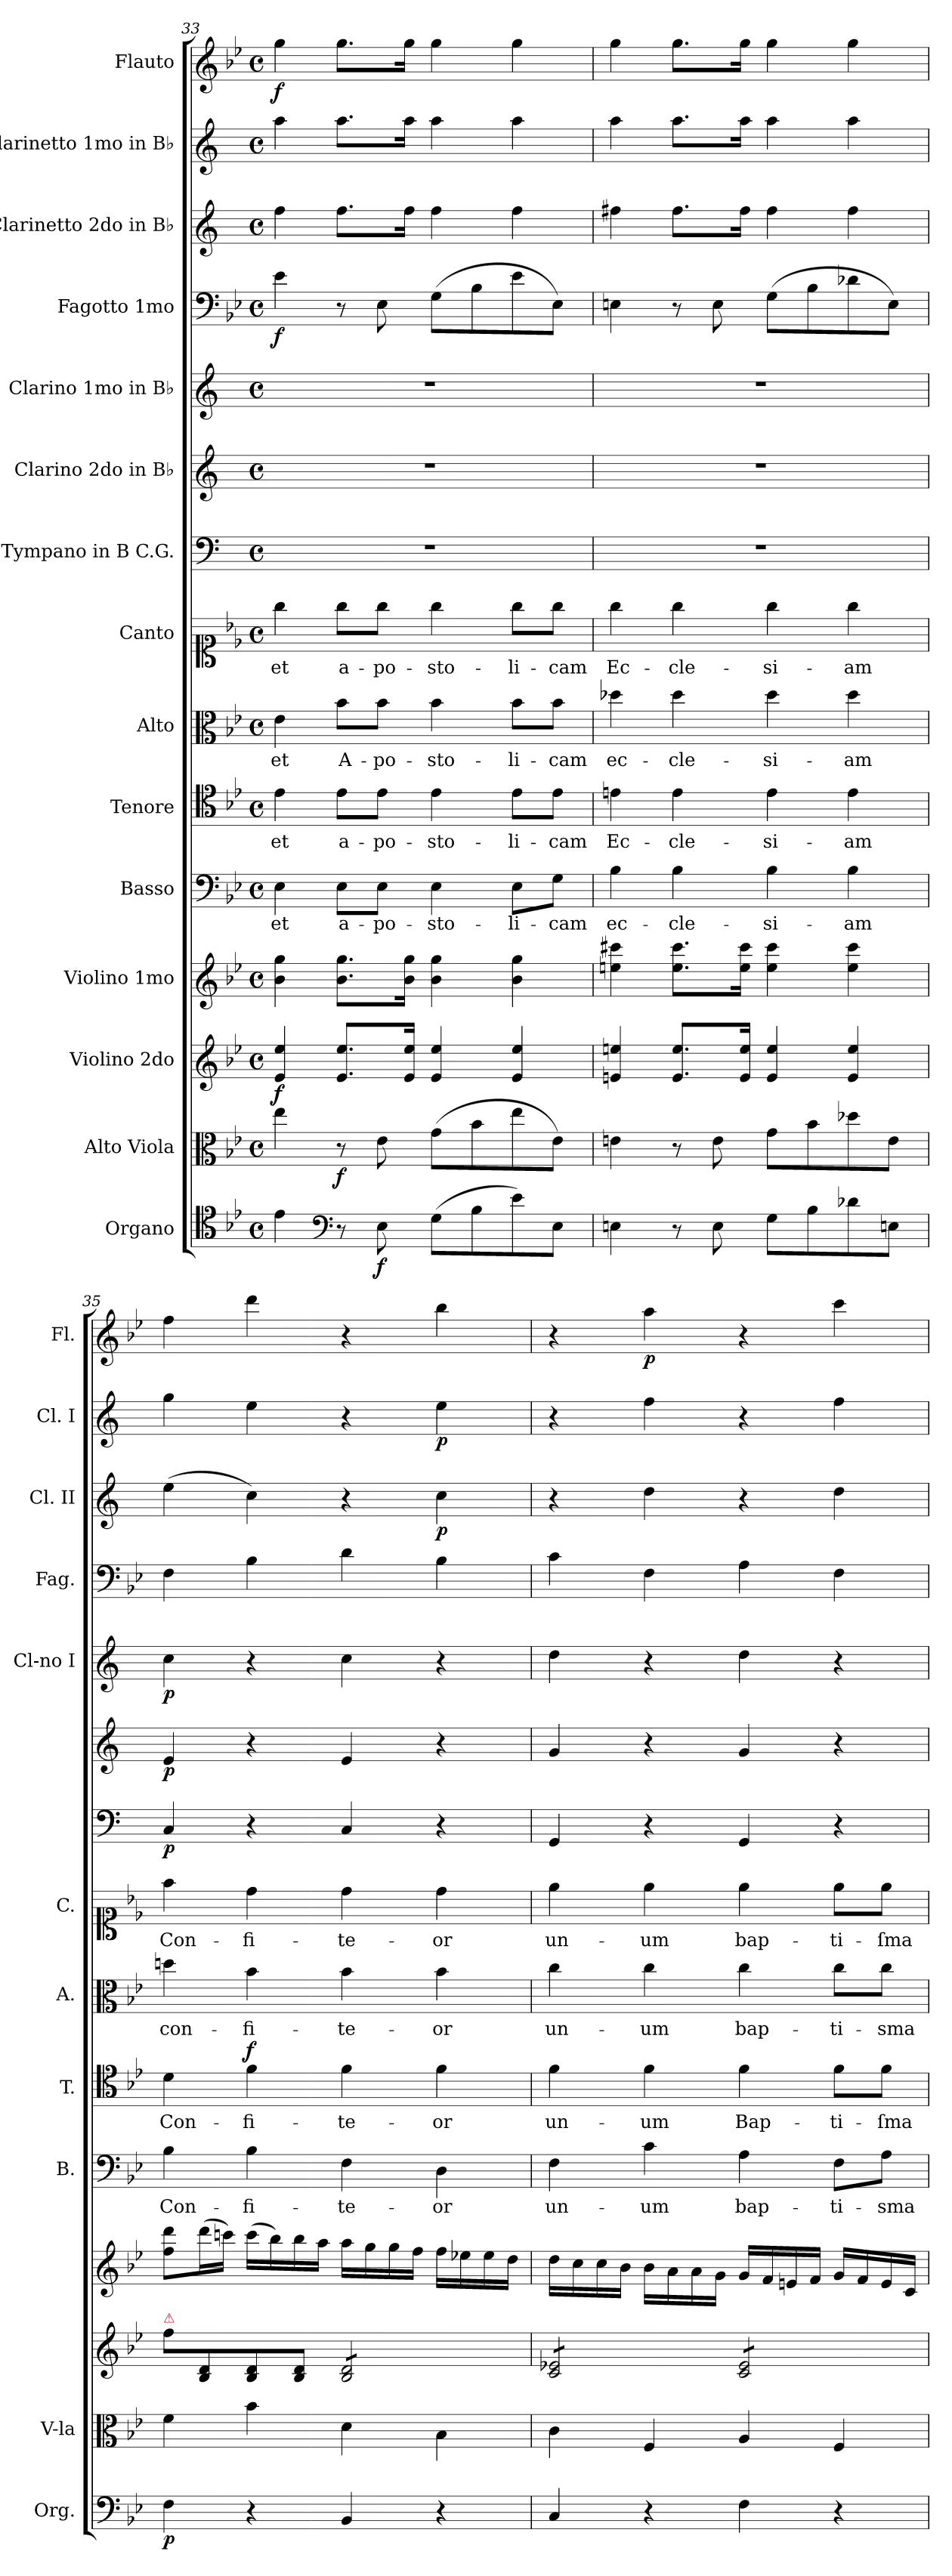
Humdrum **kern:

**kern	**dynam	**kern	**dynam	**kern	**dynam	**kern	**dynam	**kern	**text	**kern	**text	**dynam	**kern	**text	**kern	**text	**kern	**dynam	**kern	**dynam	**kern	**dynam	**kern	**dynam	**kern	**dynam	**kern	**dynam	**kern	**dynam
*part15	*part15	*part14	*part14	*part13	*part13	*part12	*part12	*part11	*part11	*part10	*part10	*part10	*part9	*part9	*part8	*part8	*part7	*part7	*part6	*part6	*part5	*part5	*part4	*part4	*part3	*part3	*part2	*part2	*part1	*part1
*staff15	*staff15	*staff14	*staff14	*staff13	*staff13	*staff12	*staff12	*staff11	*staff11	*staff10	*staff10	*staff10	*staff9	*staff9	*staff8	*staff8	*staff7	*staff7	*staff6	*staff6	*staff5	*staff5	*staff4	*staff4	*staff3	*staff3	*staff2	*staff2	*staff1	*staff1
*I"Organo	*	*I"Alto Viola	*	*I"Violino 2do	*	*I"Violino 1mo	*	*I"Basso	*	*I"Tenore	*	*	*I"Alto	*	*I"Canto	*	*I"Tympano in B C.G.	*	*I"Clarino 2do in B♭	*	*I"Clarino 1mo in B♭	*	*I"Fagotto 1mo	*	*I"Clarinetto 2do in B♭	*	*I"Clarinetto 1mo in B♭	*	*I"Flauto	*
*I'Org.	*	*I'V-la	*	*	*	*	*	*I'B.	*	*I'T.	*	*	*I'A.	*	*I'C.	*	*	*	*	*	*I'Cl-no I	*	*I'Fag.	*	*I'Cl. II	*	*I'Cl. I	*	*I'Fl.	*
*clefC4	*	*clefC3	*	*clefG2	*	*clefG2	*	*clefF4	*	*clefC4	*	*	*clefC3	*	*clefC1	*	*clefF4	*	*clefG2	*	*clefG2	*	*clefF4	*	*clefG2	*	*clefG2	*	*clefG2	*
*	*	*	*	*	*	*	*	*	*	*	*	*	*	*	*	*	*ITrd1c2	*	*ITrd1c2	*	*ITrd1c2	*	*	*	*ITrd1c2	*	*ITrd1c2	*	*	*
*k[b-e-]	*	*k[b-e-]	*	*k[b-e-]	*	*k[b-e-]	*	*k[b-e-]	*	*k[b-e-]	*	*	*k[b-e-]	*	*k[b-e-]	*	*k[b-e-]	*	*k[b-e-]	*	*k[b-e-]	*	*k[b-e-]	*	*k[b-e-]	*	*k[b-e-]	*	*k[b-e-]	*
*B-:	*	*B-:	*	*B-:	*	*B-:	*	*B-:	*	*B-:	*	*	*B-:	*	*B-:	*	*B-:	*	*B-:	*	*B-:	*	*B-:	*	*B-:	*	*B-:	*	*B-:	*
*M4/4	*	*M4/4	*	*M4/4	*	*M4/4	*	*M4/4	*	*M4/4	*	*	*M4/4	*	*M4/4	*	*M4/4	*	*M4/4	*	*M4/4	*	*M4/4	*	*M4/4	*	*M4/4	*	*M4/4	*
*met(c)	*	*met(c)	*	*met(c)	*	*met(c)	*	*met(c)	*	*met(c)	*	*	*met(c)	*	*met(c)	*	*met(c)	*	*met(c)	*	*met(c)	*	*met(c)	*	*met(c)	*	*met(c)	*	*met(c)	*
=33	=33	=33	=33	=33	=33	=33	=33	=33	=33	=33	=33	=33	=33	=33	=33	=33	=33	=33	=33	=33	=33	=33	=33	=33	=33	=33	=33	=33	=33	=33
!	!	!	!	!	!	!	!LO:DY:b	!	!	!	!	!	!	!	!	!	!	!	!	!	!	!	!	!	!	!	!	!	!	!LO:DY:b
4e-\	.	4ee-\	.	4e-/ 4ee-/	f	4b-\ 4gg\	fo	4E-\	et	4e-\	et	.	4e-\	et	4gg\	et	1r	.	1r	.	1r	.	4e-\	f	4ee-\	.	4gg\	.	4gg\	f
*clefF4	*	*	*	*	*	*	*	*	*	*	*	*	*	*	*	*	*	*	*	*	*	*	*	*	*	*	*	*	*	*
8r	.	8r	f	8.e-/ 8.ee-/L	.	8.b-\ 8.gg\L	.	8E-\L	a-	8e-\L	a-	.	8b-\L	A-	8gg\L	a-	.	.	.	.	.	.	8r	.	8.ee-\L	.	8.gg\L	.	8.gg\L	.
8E-\	f	8e-\	.	.	.	.	.	8E-\J	-po-	8e-\J	-po-	.	8b-\J	-po-	8gg\J	-po-	.	.	.	.	.	.	8E-\	.	.	.	.	.	.	.
.	.	.	.	16e-/ 16ee-/Jk	.	16b-\ 16gg\Jk	.	.	.	.	.	.	.	.	.	.	.	.	.	.	.	.	.	.	16ee-\Jk	.	16gg\Jk	.	16gg\Jk	.
(8G\L	.	(8g\L	.	4e-/ 4ee-/	.	4b-\ 4gg\	.	4E-\	-sto-	4e-\	-sto-	.	4b-\	-sto-	4gg\	-sto-	.	.	.	.	.	.	(8G\L	.	4ee-\	.	4gg\	.	4gg\	.
8B-\	.	8b-\	.	.	.	.	.	.	.	.	.	.	.	.	.	.	.	.	.	.	.	.	8B-\	.	.	.	.	.	.	.
8e-\)	.	8ee-\	.	4e-/ 4ee-/	.	4b-\ 4gg\	.	8E-\L	-li-	8e-\L	-li-	.	8b-\L	-li-	8gg\L	-li-	.	.	.	.	.	.	8e-\	.	4ee-\	.	4gg\	.	4gg\	.
8E-\J	.	8e-\J)	.	.	.	.	.	8G\J	-cam	8e-\J	-cam	.	8b-\J	-cam	8gg\J	-cam	.	.	.	.	.	.	8E-\J)	.	.	.	.	.	.	.
=34	=34	=34	=34	=34	=34	=34	=34	=34	=34	=34	=34	=34	=34	=34	=34	=34	=34	=34	=34	=34	=34	=34	=34	=34	=34	=34	=34	=34	=34	=34
4En\	.	4en\	.	4en/ 4een/	.	4een\ 4ccc#X\	.	4B-\	ec-	4en\	Ec-	.	4dd-X\	ec-	4gg\	Ec-	1r	.	1r	.	1r	.	4En\	.	4een\	.	4gg\	.	4gg\	.
8r	.	8r	.	8.e/ 8.ee/L	.	8.ee\ 8.ccc#\L	.	4B-\	-cle-	4e\	-cle-	.	4dd-\	-cle-	4gg\	-cle-	.	.	.	.	.	.	8r	.	8.ee\L	.	8.gg\L	.	8.gg\L	.
8E\	.	8e\	.	.	.	.	.	.	.	.	.	.	.	.	.	.	.	.	.	.	.	.	8E\	.	.	.	.	.	.	.
.	.	.	.	16e/ 16ee/Jk	.	16ee\ 16ccc#\Jk	.	.	.	.	.	.	.	.	.	.	.	.	.	.	.	.	.	.	16ee\Jk	.	16gg\Jk	.	16gg\Jk	.
8G\L	.	8g\L	.	4e/ 4ee/	.	4ee\ 4ccc#\	.	4B-\	-si-	4e\	-si-	.	4dd-\	-si-	4gg\	-si-	.	.	.	.	.	.	(8G\L	.	4ee\	.	4gg\	.	4gg\	.
8B-\	.	8b-\	.	.	.	.	.	.	.	.	.	.	.	.	.	.	.	.	.	.	.	.	8B-\	.	.	.	.	.	.	.
8d-X\	.	8dd-X\	.	4e/ 4ee/	.	4ee\ 4ccc#\	.	4B-\	-am	4e\	-am	.	4dd-\	-am	4gg\	-am	.	.	.	.	.	.	8d-X\	.	4ee\	.	4gg\	.	4gg\	.
8En\J	.	8e\J	.	.	.	.	.	.	.	.	.	.	.	.	.	.	.	.	.	.	.	.	8E\J)	.	.	.	.	.	.	.
=35	=35	=35	=35	=35	=35	=35	=35	=35	=35	=35	=35	=35	=35	=35	=35	=35	=35	=35	=35	=35	=35	=35	=35	=35	=35	=35	=35	=35	=35	=35
!	!	!	!	!LO:TX:a:color=crimson:t=⚠	!	!	!	!	!	!	!	!	!	!	!	!	!	!	!	!	!	!	!	!	!	!	!	!	!	!
4F\	p	4f\	.	8ff\L	.	8ff\ 8ddd\L	.	4B-\	Con-	4d\	Con-	.	4ddn\	con-	4ff\	Con-	4BB-/	p	4d/	p	4b-\	p	4F\	.	(4dd\	.	4ff\	.	4ff\	.
.	.	.	.	8B-/ 8d/	.	(16ddd\L	.	.	.	.	.	.	.	.	.	.	.	.	.	.	.	.	.	.	.	.	.	.	.	.
.	.	.	.	.	.	16cccn\JJ)	.	.	.	.	.	.	.	.	.	.	.	.	.	.	.	.	.	.	.	.	.	.	.	.
!	!	!	!	!	!	!	!	!	!	!	!	!LO:DY:a	!	!	!	!	!	!	!	!	!	!	!	!	!	!	!	!	!	!
4r	.	4b-\	.	8B-/ 8d/	.	(16ccc\LL	.	4B-\	-fi-	4f\	-fi-	f	4b-\	-fi-	4dd\	-fi-	4r	.	4r	.	4r	.	4B-\	.	4b-\)	.	4dd\	.	4ddd\	.
.	.	.	.	.	.	16bb-\)	.	.	.	.	.	.	.	.	.	.	.	.	.	.	.	.	.	.	.	.	.	.	.	.
.	.	.	.	8B-/ 8d/J	.	16bb-\	.	.	.	.	.	.	.	.	.	.	.	.	.	.	.	.	.	.	.	.	.	.	.	.
.	.	.	.	.	.	16aa\JJ	.	.	.	.	.	.	.	.	.	.	.	.	.	.	.	.	.	.	.	.	.	.	.	.
*	*	*	*	*tremolo	*	*	*	*	*	*	*	*	*	*	*	*	*	*	*	*	*	*	*	*	*	*	*	*	*	*
4BB-/	.	4d\	.	8B-/ 8d/L	.	16aa\LL	.	4F\	-te-	4f\	-te-	.	4b-\	-te-	4dd\	-te-	4BB-/	.	4d/	.	4b-\	.	4d\	.	4r	.	4r	.	4r	.
.	.	.	.	.	.	16gg\	.	.	.	.	.	.	.	.	.	.	.	.	.	.	.	.	.	.	.	.	.	.	.	.
.	.	.	.	8B-/ 8d/	.	16gg\	.	.	.	.	.	.	.	.	.	.	.	.	.	.	.	.	.	.	.	.	.	.	.	.
.	.	.	.	.	.	16ff\JJ	.	.	.	.	.	.	.	.	.	.	.	.	.	.	.	.	.	.	.	.	.	.	.	.
4r	.	4B-\	.	8B-/ 8d/	.	16ff\LL	.	4D\	-or	4f\	-or	.	4b-\	-or	4dd\	-or	4r	.	4r	.	4r	.	4B-\	.	4b-\	p	4dd\	p	4bb-\	.
.	.	.	.	.	.	16ee-X\	.	.	.	.	.	.	.	.	.	.	.	.	.	.	.	.	.	.	.	.	.	.	.	.
.	.	.	.	8B-/ 8d/J	.	16ee-\	.	.	.	.	.	.	.	.	.	.	.	.	.	.	.	.	.	.	.	.	.	.	.	.
.	.	.	.	.	.	16dd\JJ	.	.	.	.	.	.	.	.	.	.	.	.	.	.	.	.	.	.	.	.	.	.	.	.
=36	=36	=36	=36	=36	=36	=36	=36	=36	=36	=36	=36	=36	=36	=36	=36	=36	=36	=36	=36	=36	=36	=36	=36	=36	=36	=36	=36	=36	=36	=36
4C/	.	4c\	.	8c/ 8e-X/L	.	16dd\LL	.	4F\	un-	4f\	un-	.	4cc\	un-	4ee-\	un-	4FF/	.	4f/	.	4cc\	.	4c\	.	4r	.	4r	.	4r	.
.	.	.	.	.	.	16cc\	.	.	.	.	.	.	.	.	.	.	.	.	.	.	.	.	.	.	.	.	.	.	.	.
.	.	.	.	8c/ 8e-X/	.	16cc\	.	.	.	.	.	.	.	.	.	.	.	.	.	.	.	.	.	.	.	.	.	.	.	.
.	.	.	.	.	.	16b-\JJ	.	.	.	.	.	.	.	.	.	.	.	.	.	.	.	.	.	.	.	.	.	.	.	.
!	!	!	!	!	!	!	!	!	!	!	!	!	!	!	!	!	!	!	!	!	!	!	!	!	!	!	!	!	!	!LO:DY:b
4r	.	4F/	.	8c/ 8e-X/	.	16b-\LL	.	4c\	-um	4f\	-um	.	4cc\	-um	4ee-\	-um	4r	.	4r	.	4r	.	4F\	.	4cc\	.	4ee-\	.	4aa\	p
.	.	.	.	.	.	16a\	.	.	.	.	.	.	.	.	.	.	.	.	.	.	.	.	.	.	.	.	.	.	.	.
.	.	.	.	8c/ 8e-X/J	.	16a\	.	.	.	.	.	.	.	.	.	.	.	.	.	.	.	.	.	.	.	.	.	.	.	.
.	.	.	.	.	.	16g\JJ	.	.	.	.	.	.	.	.	.	.	.	.	.	.	.	.	.	.	.	.	.	.	.	.
4F\	.	4A/	.	8c/ 8e-/L	.	16g/LL	.	4A\	bap-	4f\	Bap-	.	4cc\	bap-	4ee-\	bap-	4FF/	.	4f/	.	4cc\	.	4A\	.	4r	.	4r	.	4r	.
.	.	.	.	.	.	16f/	.	.	.	.	.	.	.	.	.	.	.	.	.	.	.	.	.	.	.	.	.	.	.	.
.	.	.	.	8c/ 8e-/	.	16en/	.	.	.	.	.	.	.	.	.	.	.	.	.	.	.	.	.	.	.	.	.	.	.	.
.	.	.	.	.	.	16f/JJ	.	.	.	.	.	.	.	.	.	.	.	.	.	.	.	.	.	.	.	.	.	.	.	.
4r	.	4F/	.	8c/ 8e-/	.	16g/LL	.	8F\L	-ti-	8f\L	-ti-	.	8cc\L	-ti-	8ee-\L	-ti-	4r	.	4r	.	4r	.	4F\	.	4cc\	.	4ee-\	.	4ccc\	.
.	.	.	.	.	.	16f/	.	.	.	.	.	.	.	.	.	.	.	.	.	.	.	.	.	.	.	.	.	.	.	.
.	.	.	.	8c/ 8e-/J	.	16e/	.	8A\J	-sma	8f\J	-ſma	.	8cc\J	-sma	8ee-\J	-ſma	.	.	.	.	.	.	.	.	.	.	.	.	.	.
*	*	*	*	*Xtremolo	*	*	*	*	*	*	*	*	*	*	*	*	*	*	*	*	*	*	*	*	*	*	*	*	*	*
.	.	.	.	.	.	16c/JJ	.	.	.	.	.	.	.	.	.	.	.	.	.	.	.	.	.	.	.	.	.	.	.	.
=	=	=	=	=	=	=	=	=	=	=	=	=	=	=	=	=	=	=	=	=	=	=	=	=	=	=	=	=	=	=
*-	*-	*-	*-	*-	*-	*-	*-	*-	*-	*-	*-	*-	*-	*-	*-	*-	*-	*-	*-	*-	*-	*-	*-	*-	*-	*-	*-	*-	*-	*-
